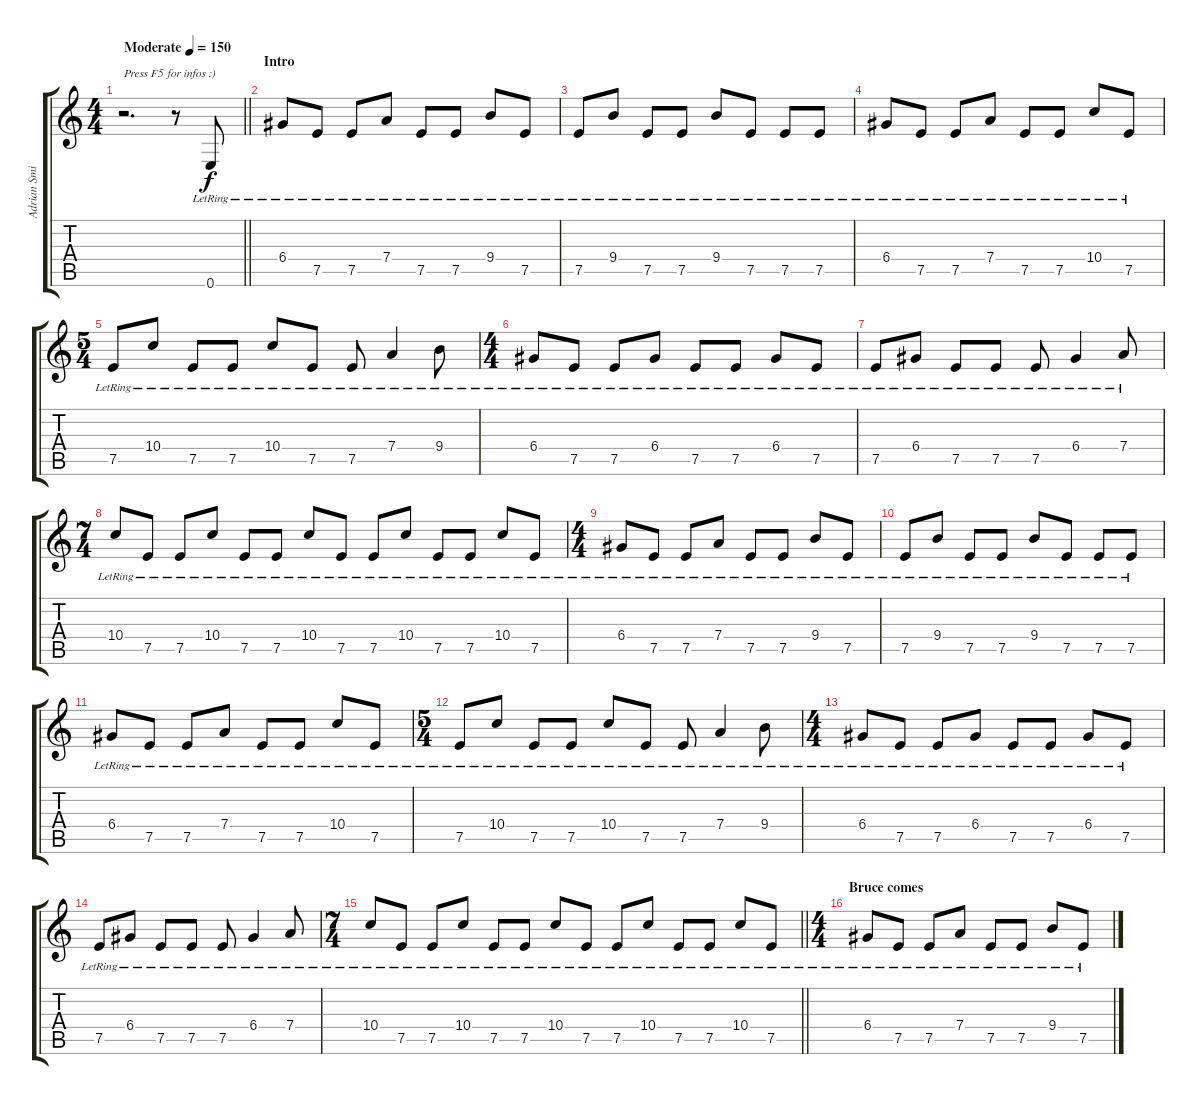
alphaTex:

\track ("Adrian Smith" "Adrian Smi") {instrument electricguitarclean}
\staff {score tabs}
\tuning (E4 B3 G3 D3 A2 E2) {hide}
\ts (4 4)
\tempo (150 "Moderate")
\clef g2
\barLineRight lightlight
\ks c
r.2{d txt "Press F5 for infos :)" dy f instrument electricguitarclean} r.8 0.6{lr}.8 |
\section ("" "Intro")
6.4{lr}.8 7.5{lr}.8 7.5{lr}.8 7.4{lr}.8 7.5{lr}.8 7.5{lr}.8 9.4{lr}.8 7.5{lr}.8 |
7.5{lr}.8 9.4{lr}.8 7.5{lr}.8 7.5{lr}.8 9.4{lr}.8 7.5{lr}.8 7.5{lr}.8 7.5{lr}.8 |
6.4{lr}.8 7.5{lr}.8 7.5{lr}.8 7.4{lr}.8 7.5{lr}.8 7.5{lr}.8 10.4{lr}.8 7.5{lr}.8 |
\ts (5 4)
7.5{lr}.8 10.4{lr}.8 7.5{lr}.8 7.5{lr}.8 10.4{lr}.8 7.5{lr}.8 7.5{lr}.8 7.4{lr}.4 9.4{lr}.8 |
\ts (4 4)
6.4{lr}.8 7.5{lr}.8 7.5{lr}.8 6.4{lr}.8 7.5{lr}.8 7.5{lr}.8 6.4{lr}.8 7.5{lr}.8 |
7.5{lr}.8 6.4{lr}.8 7.5{lr}.8 7.5{lr}.8 7.5{lr}.8 6.4{lr}.4 7.4{lr}.8 |
\ts (7 4)
10.4{lr}.8 7.5{lr}.8 7.5{lr}.8 10.4{lr}.8 7.5{lr}.8 7.5{lr}.8 10.4{lr}.8 7.5{lr}.8 7.5{lr}.8 10.4{lr}.8 7.5{lr}.8 7.5{lr}.8 10.4{lr}.8 7.5{lr}.8 |
\ts (4 4)
6.4{lr}.8 7.5{lr}.8 7.5{lr}.8 7.4{lr}.8 7.5{lr}.8 7.5{lr}.8 9.4{lr}.8 7.5{lr}.8 |
7.5{lr}.8 9.4{lr}.8 7.5{lr}.8 7.5{lr}.8 9.4{lr}.8 7.5{lr}.8 7.5{lr}.8 7.5{lr}.8 |
6.4{lr}.8 7.5{lr}.8 7.5{lr}.8 7.4{lr}.8 7.5{lr}.8 7.5{lr}.8 10.4{lr}.8 7.5{lr}.8 |
\ts (5 4)
7.5{lr}.8 10.4{lr}.8 7.5{lr}.8 7.5{lr}.8 10.4{lr}.8 7.5{lr}.8 7.5{lr}.8 7.4{lr}.4 9.4{lr}.8 |
\ts (4 4)
6.4{lr}.8 7.5{lr}.8 7.5{lr}.8 6.4{lr}.8 7.5{lr}.8 7.5{lr}.8 6.4{lr}.8 7.5{lr}.8 |
7.5{lr}.8 6.4{lr}.8 7.5{lr}.8 7.5{lr}.8 7.5{lr}.8 6.4{lr}.4 7.4{lr}.8 |
\ts (7 4)
\barLineRight lightlight
10.4{lr}.8 7.5{lr}.8 7.5{lr}.8 10.4{lr}.8 7.5{lr}.8 7.5{lr}.8 10.4{lr}.8 7.5{lr}.8 7.5{lr}.8 10.4{lr}.8 7.5{lr}.8 7.5{lr}.8 10.4{lr}.8 7.5{lr}.8 |
\ts (4 4)
\section ("" "Bruce comes")
6.4{lr}.8 7.5{lr}.8 7.5{lr}.8 7.4{lr}.8 7.5{lr}.8 7.5{lr}.8 9.4{lr}.8 7.5{lr}.8
